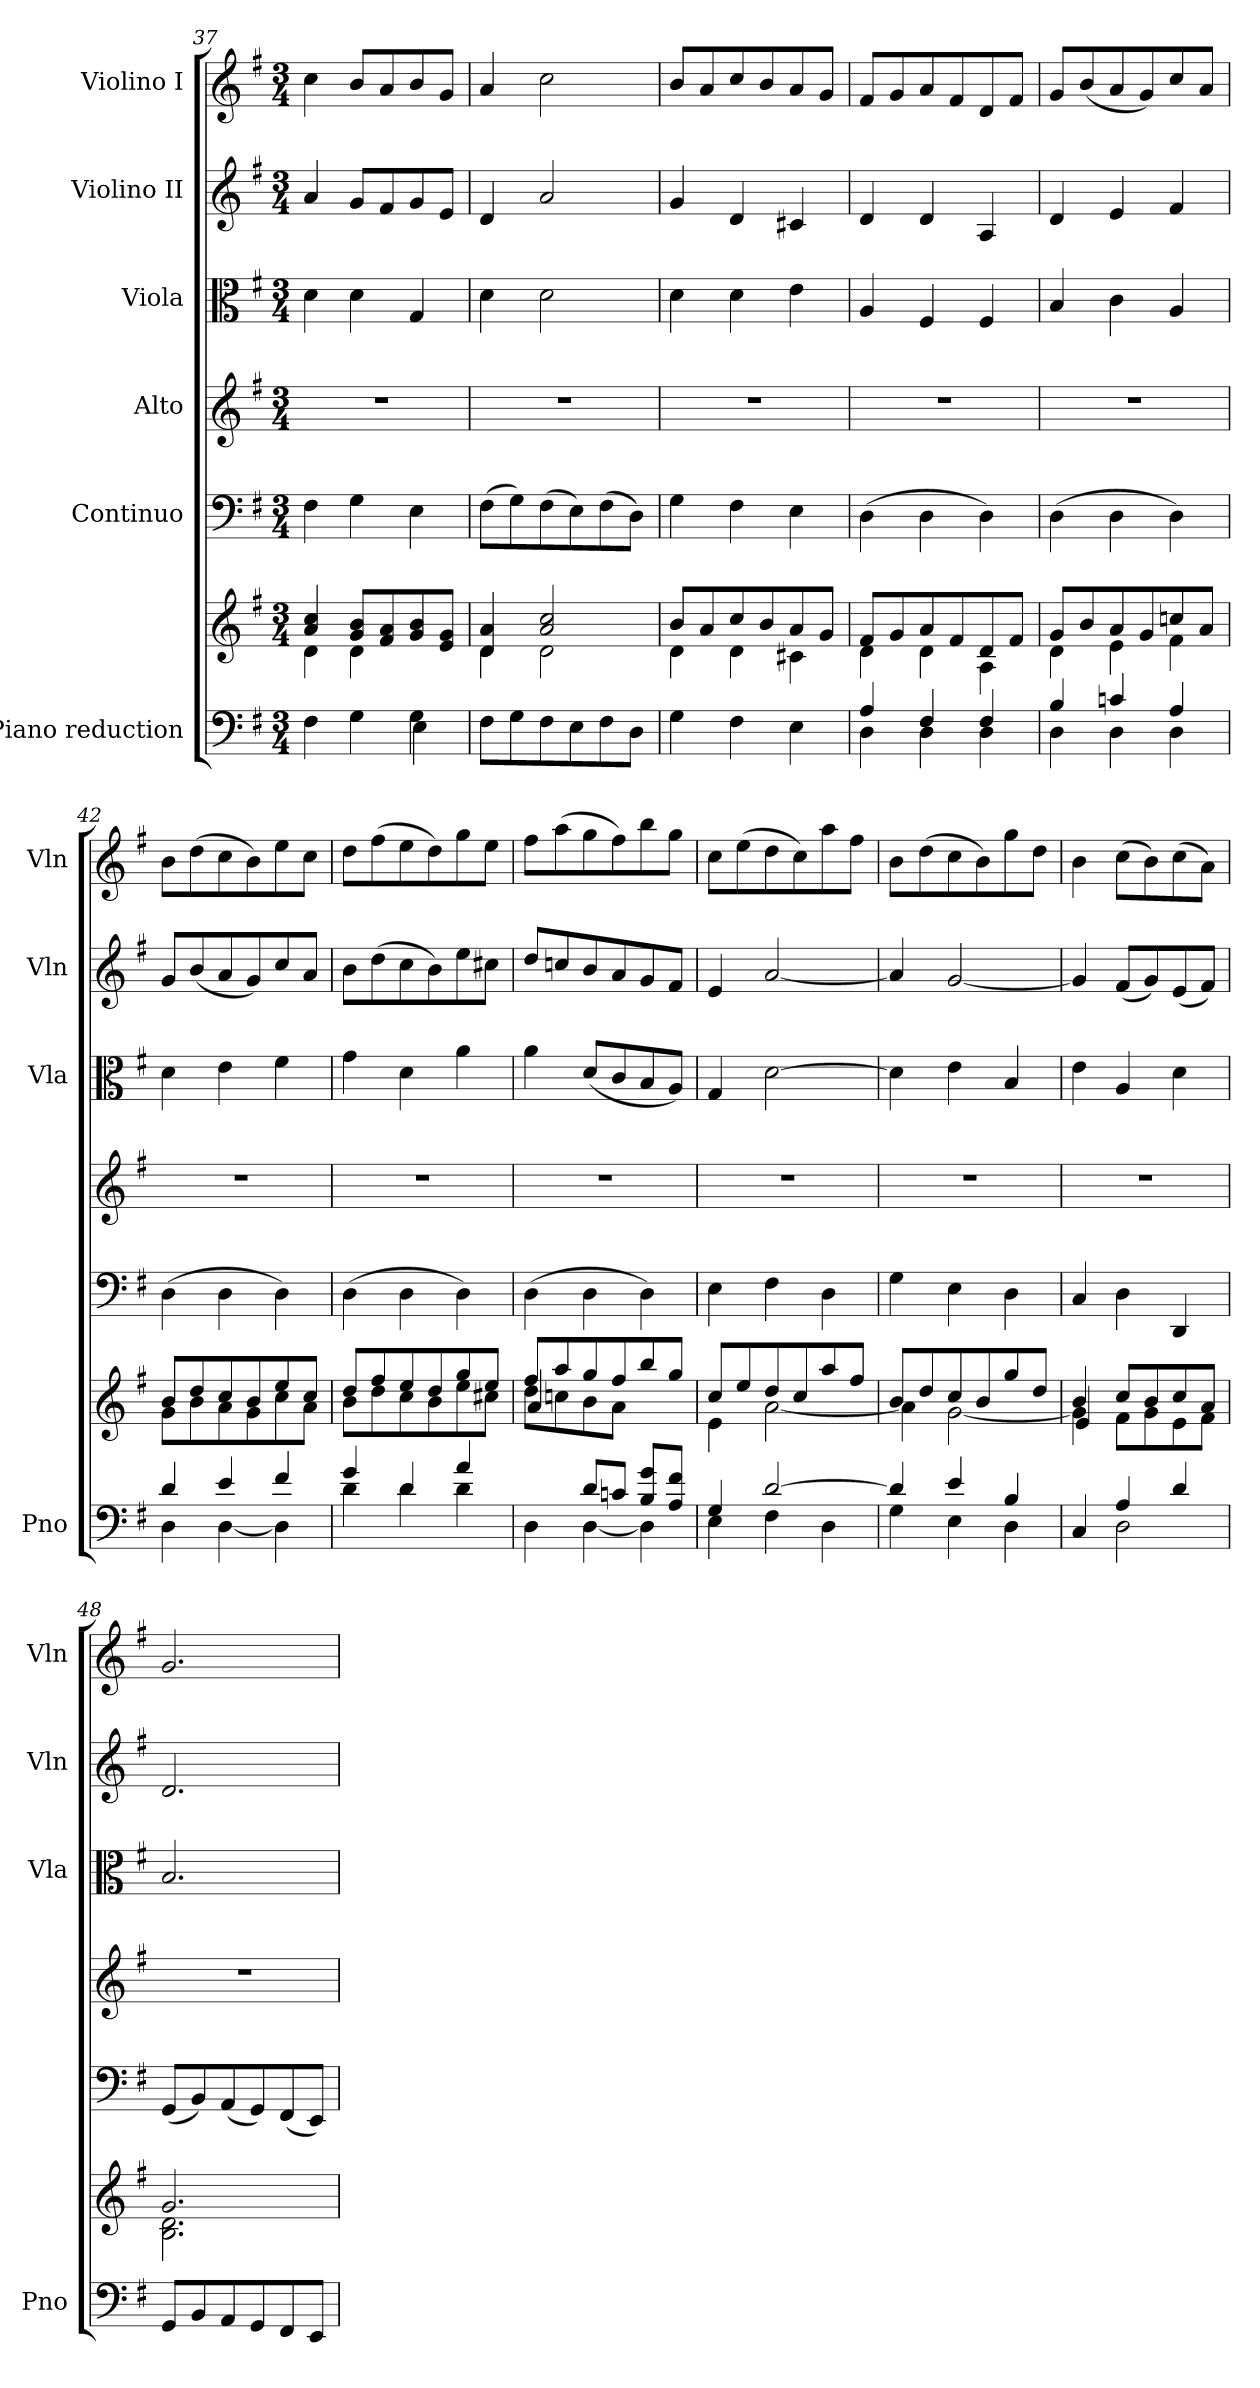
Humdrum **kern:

**kern	**kern	**kern	**kern	**kern	**kern	**kern
*part6	*part6	*part5	*part4	*part3	*part2	*part1
*staff7	*staff6	*staff5	*staff4	*staff3	*staff2	*staff1
*I"Piano reduction	*	*I"Continuo	*I"Alto	*I"Viola	*I"Violino II	*I"Violino I
*I'Pno	*	*	*	*I'Vla	*I'Vln	*I'Vln
*clefF4	*clefG2	*clefF4	*clefG2	*clefC3	*clefG2	*clefG2
*k[f#]	*k[f#]	*k[f#]	*k[f#]	*k[f#]	*k[f#]	*k[f#]
*M3/4	*M3/4	*M3/4	*M3/4	*M3/4	*M3/4	*M3/4
=37	=37	=37	=37	=37	=37	=37
*^	*^	*	*	*	*	*
2ryy	4F#\	4a/ 4cc/	4d\	4F#\	2.r	4d\	4a/	4cc\
.	4G\	8g/ 8b/L	4d\	4G\	.	4d\	8g/L	8b/L
.	.	8f#/ 8a/	.	.	.	.	8f#/	8a/
4G\	4E\	8g/ 8b/	4ryy	4E\	.	4G/	8g/	8b/
.	.	8e/ 8g/J	.	.	.	.	8e/J	8g/J
*v	*v	*	*	*	*	*	*	*
=38	=38	=38	=38	=38	=38	=38	=38
8F#\L	4d/ 4a/	4d\	(8F#\L	2.r	4d\	4d/	4a/
8G\	.	.	8G\)	.	.	.	.
8F#\	2a/ 2cc/	2d\	(8F#\	.	2d\	2a/	2cc\
8E\	.	.	8E\)	.	.	.	.
8F#\	.	.	(8F#\	.	.	.	.
8D\J	.	.	8D\J)	.	.	.	.
=39	=39	=39	=39	=39	=39	=39	=39
4G\	8b/L	4d\	4G\	2.r	4d\	4g/	8b/L
.	8a/	.	.	.	.	.	8a/
4F#\	8cc/	4d\	4F#\	.	4d\	4d/	8cc/
.	8b/	.	.	.	.	.	8b/
4E\	8a/	4c#X\	4E\	.	4e\	4c#X/	8a/
.	8g/J	.	.	.	.	.	8g/J
=40	=40	=40	=40	=40	=40	=40	=40
*^	*	*	*	*	*	*	*
4A/	4D\	8f#/L	4d\	(4D\	2.r	4A/	4d/	8f#/L
.	.	8g/	.	.	.	.	.	8g/
4F#/	4D\	8a/	4d\	4D\	.	4F#/	4d/	8a/
.	.	8f#/	.	.	.	.	.	8f#/
4F#/	4D\	8d/	4A\	4D\)	.	4F#/	4A/	8d/
.	.	8f#/J	.	.	.	.	.	8f#/J
!!LO:LB:g=z
=41	=41	=41	=41	=41	=41	=41	=41	=41
4B/	4D\	8g/L	4d\	(4D\	2.r	4B/	4d/	8g/L
.	.	8b/	.	.	.	.	.	(8b/
4cn/	4D\	8a/	4e\	4D\	.	4c\	4e/	8a/
.	.	8g/	.	.	.	.	.	8g/)
4A/	4D\	8ccn/	4f#\	4D\)	.	4A/	4f#/	8cc/
.	.	8a/J	.	.	.	.	.	8a/J
=42	=42	=42	=42	=42	=42	=42	=42	=42
4d/	4D\	8b/L	8g\L	(4D\	2.r	4d\	8g/L	8b\L
.	.	8dd/	8b\	.	.	.	(8b/	(8dd\
4e/	[4D\	8cc/	8a\	4D\	.	4e\	8a/	8cc\
.	.	8b/	8g\	.	.	.	8g/)	8b\)
4f#/	4D\]	8ee/	8cc\	4D\)	.	4f#\	8cc/	8ee\
.	.	8cc/J	8a\J	.	.	.	8a/J	8cc\J
=43	=43	=43	=43	=43	=43	=43	=43	=43
4g/	4d\	8dd/L	8b\L	(4D\	2.r	4g\	8b\L	8dd\L
.	.	8ff#/	8dd\	.	.	.	(8dd\	(8ff#\
4d/	4d\	8ee/	8cc\	4D\	.	4d\	8cc\	8ee\
.	.	8dd/	8b\	.	.	.	8b\)	8dd\)
4a/	4d\	8gg/	8ee\	4D\)	.	4a\	8ee\	8gg\
.	.	8ee/J	8cc#X\J	.	.	.	8cc#X\J	8ee\J
=44	=44	=44	=44	=44	=44	=44	=44	=44
*	*	*	*^	*	*	*	*	*
4ryy	4D\	8ff#/L	8dd\L	4a/	(4D\	2.r	4a\	8dd/L	8ff#\L
.	.	8aa/	8ccn\	.	.	.	.	8ccn/	(8aa\
8d/L	[4D\	8gg/	8b\	2ryy	4D\	.	(8d/L	8b/	8gg\
8cn/J	.	8ff#/	8a\J	.	.	.	8c/	8a/	8ff#\)
8B/ 8g/L	4D\]	8bb/	4ryy	.	4D\)	.	8B/	8g/	8bb\
8A/ 8f#/J	.	8gg/J	.	.	.	.	8A/J)	8f#/J	8gg\J
*	*	*	*v	*v	*	*	*	*	*
=45	=45	=45	=45	=45	=45	=45	=45	=45
4G/	4E\	8cc/L	4e\	4E\	2.r	4G/	4e/	8cc\L
.	.	8ee/	.	.	.	.	.	(8ee\
[2d/	4F#\	8dd/	[2a\	4F#\	.	[2d\	[2a/	8dd\
.	.	8cc/	.	.	.	.	.	8cc\)
.	4D\	8aa/	.	4D\	.	.	.	8aa\
.	.	8ff#/J	.	.	.	.	.	8ff#\J
=46	=46	=46	=46	=46	=46	=46	=46	=46
4d/]	4G\	8b/L	4a\]	4G\	2.r	4d\]	4a/]	8b\L
.	.	8dd/	.	.	.	.	.	(8dd\
4e/	4E\	8cc/	[2g\	4E\	.	4e\	[2g/	8cc\
.	.	8b/	.	.	.	.	.	8b\)
4B/	4D\	8gg/	.	4D\	.	4B/	.	8gg\
.	.	8dd/J	.	.	.	.	.	8dd\J
=47	=47	=47	=47	=47	=47	=47	=47	=47
*	*	*	*^	*	*	*	*	*
4ryy	4C/	4b/	4g\]	4e/	4C/	2.r	4e\	4g/]	4b\
4A/	2D\	8cc/L	8f#\L	2ryy	4D\	.	4A/	(8f#/L	(8cc\L
.	.	8b/	8g\	.	.	.	.	8g/)	8b\)
4d/	.	8cc/	8e\	.	4DD/	.	4d\	(8e/	(8cc\
.	.	8a/J	8f#\J	.	.	.	.	8f#/J)	8a\J)
*v	*v	*	*	*	*	*	*	*	*
*	*	*v	*v	*	*	*	*	*
=48	=48	=48	=48	=48	=48	=48	=48
8GG/L	2.g/	2.B\ 2.d\	(8GG/L	2.r	2.B/	2.d/	2.g/
8BB/	.	.	8BB/)	.	.	.	.
8AA/	.	.	(8AA/	.	.	.	.
8GG/	.	.	8GG/)	.	.	.	.
8FF#/	.	.	(8FF#/	.	.	.	.
8EE/J	.	.	8EE/J)	.	.	.	.
*	*v	*v	*	*	*	*	*
=	=	=	=	=	=	=
*-	*-	*-	*-	*-	*-	*-
